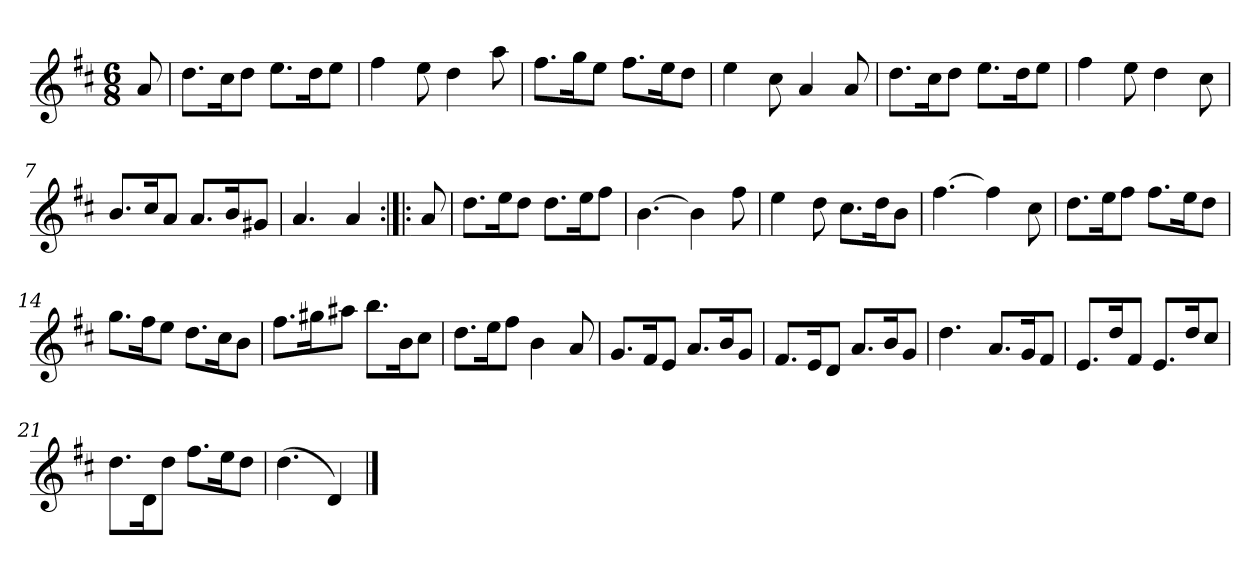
**kern
*part1
*staff1
*clefG2
*k[f#c#]
*D:
*M6/8
*MM120
=
8a
=1
8.dd\L
16cc#\K
8dd\J
8.ee\L
16dd\K
8ee\J
=2
4ff#
8ee
4dd
8aa
=3
8.ff#\L
16gg\K
8ee\J
8.ff#\L
16ee\K
8dd\J
=4
4ee
8cc#
4a
8a
=5
8.dd\L
16cc#\K
8dd\J
8.ee\L
16dd\K
8ee\J
=6
4ff#
8ee
4dd
8cc#
=7
8.b/L
16cc#/K
8a/J
8.a/L
16b/K
8g#X/J
=8
4.a
4a
=:|!|:
8a
=9
8.dd\L
16ee\K
8dd\J
8.dd\L
16ee\K
8ff#\J
=10
[4.b
4b]
8ff#
=11
4ee
8dd
8.cc#\L
16dd\K
8b\J
=12
[4.ff#
4ff#]
8cc#
=13
8.dd\L
16ee\K
8ff#\J
8.ff#\L
16ee\K
8dd\J
=14
8.gg\L
16ff#\K
8ee\J
8.dd\L
16cc#\K
8b\J
=15
8.ff#\L
16gg#X\K
8aa#X\J
8.bb\L
16b\K
8cc#\J
=16
8.dd\L
16ee\K
8ff#\J
4b
8a
=17
8.g/L
16f#/K
8e/J
8.a/L
16b/K
8g/J
=18
8.f#/L
16e/K
8d/J
8.a/L
16b/K
8g/J
=19
4.dd
8.a/L
16g/K
8f#/J
=20
8.e/L
16dd/K
8f#/J
8.e/L
16dd/K
8cc#/J
=21
8.dd\L
16d\K
8dd\J
8.ff#\L
16ee\K
8dd\J
=22
(4.dd
4d)
==
*-
